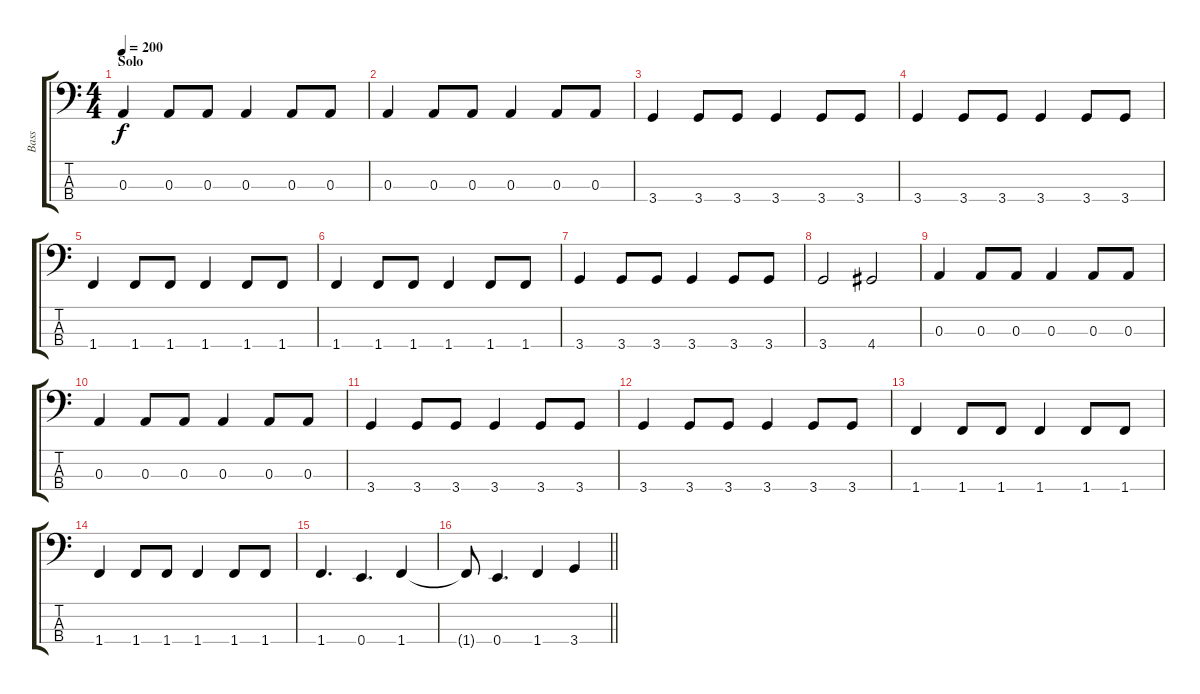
\track ("Bass" "Bass") {instrument slapbass1}
\staff {score tabs}
\tuning (G2 D2 A1 E1) {hide}
\ts (4 4)
\section ("" "Solo")
\tempo 200
\clef f4
\ks c
0.3.4{dy f} 0.3.8 0.3.8 0.3.4 0.3.8 0.3.8 |
0.3.4 0.3.8 0.3.8 0.3.4 0.3.8 0.3.8 |
3.4.4 3.4.8 3.4.8 3.4.4 3.4.8 3.4.8 |
3.4.4 3.4.8 3.4.8 3.4.4 3.4.8 3.4.8 |
1.4.4 1.4.8 1.4.8 1.4.4 1.4.8 1.4.8 |
1.4.4 1.4.8 1.4.8 1.4.4 1.4.8 1.4.8 |
3.4.4 3.4.8 3.4.8 3.4.4 3.4.8 3.4.8 |
3.4.2 4.4.2 |
0.3.4 0.3.8 0.3.8 0.3.4 0.3.8 0.3.8 |
0.3.4 0.3.8 0.3.8 0.3.4 0.3.8 0.3.8 |
3.4.4 3.4.8 3.4.8 3.4.4 3.4.8 3.4.8 |
3.4.4 3.4.8 3.4.8 3.4.4 3.4.8 3.4.8 |
1.4.4 1.4.8 1.4.8 1.4.4 1.4.8 1.4.8 |
1.4.4 1.4.8 1.4.8 1.4.4 1.4.8 1.4.8 |
1.4.4{d} 0.4.4{d} 1.4.4 |
\barLineRight lightlight
1.4{t}.8 0.4.4{d} 1.4.4 3.4.4
